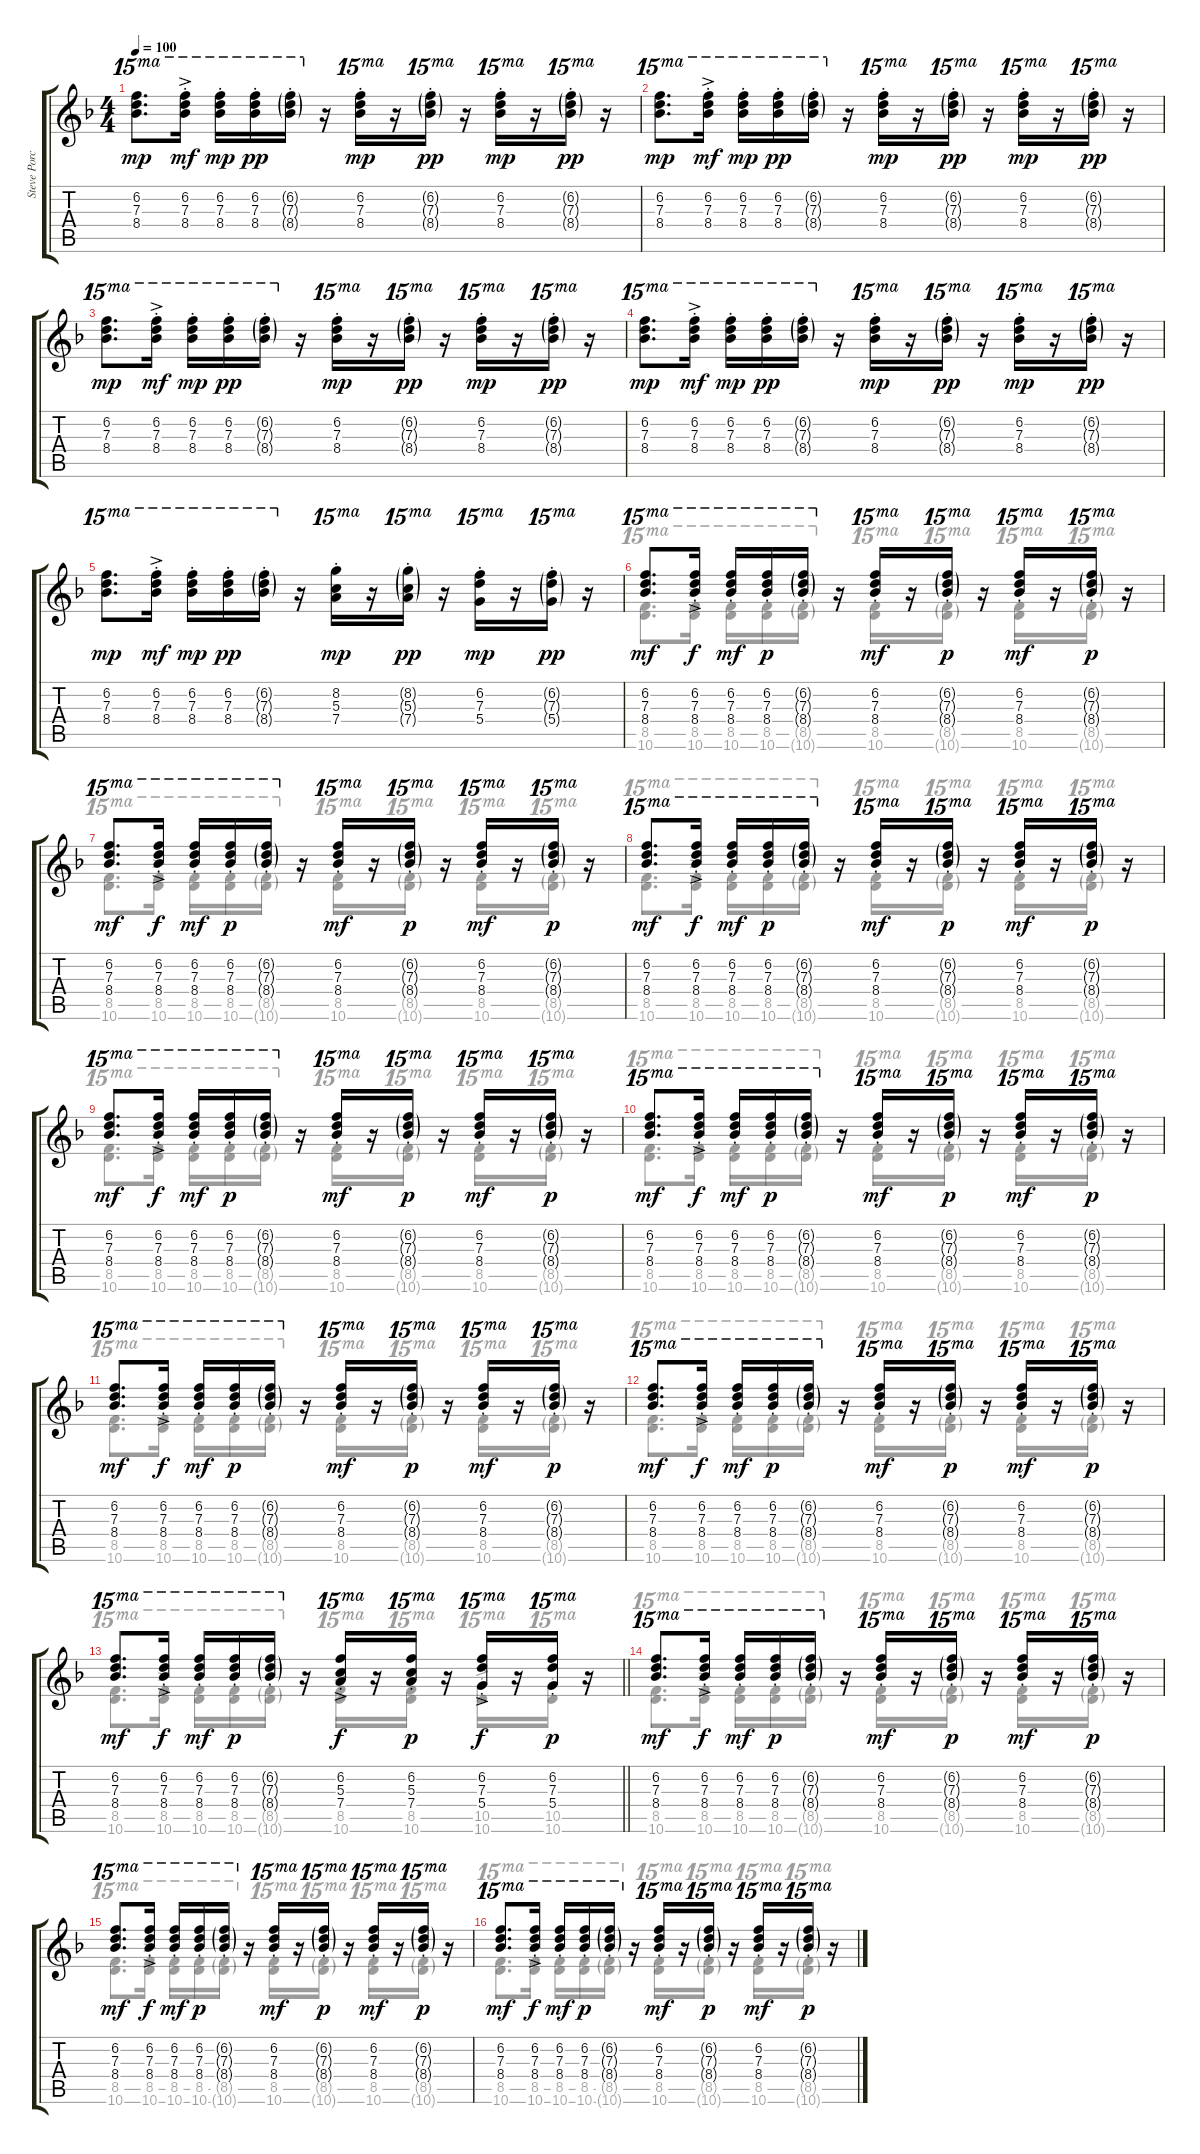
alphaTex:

\track ("Steve Porcaro-2" "Steve Porc") {instrument rockorgan}
\staff {score tabs}
\tuning (E7 B6 G6 D6 A5 E5) {hide}
\voice
\ts (4 4)
\tempo 100
\clef g2
\ks f
(6.2 7.3 8.4).8{d ot 15ma dy mp} (6.2{ac st} 7.3{ac st} 8.4{ac st}).16{ot 15ma dy mf} (6.2{st} 7.3{st} 8.4{st}).16{ot 15ma dy mp} (6.2{st} 7.3{st} 8.4{st}).16{ot 15ma dy pp} (6.2{g st} 7.3{g st} 8.4{g st}).16{ot 15ma} r.16 (6.2{st} 7.3{st} 8.4{st}).16{ot 15ma dy mp} r.16 (6.2{g st} 7.3{g st} 8.4{g st}).16{ot 15ma dy pp} r.16 (6.2{st} 7.3{st} 8.4{st}).16{ot 15ma dy mp} r.16 (6.2{g st} 7.3{g st} 8.4{g st}).16{ot 15ma dy pp} r.16 |
(6.2 7.3 8.4).8{d ot 15ma dy mp} (6.2{ac st} 7.3{ac st} 8.4{ac st}).16{ot 15ma dy mf} (6.2{st} 7.3{st} 8.4{st}).16{ot 15ma dy mp} (6.2{st} 7.3{st} 8.4{st}).16{ot 15ma dy pp} (6.2{g st} 7.3{g st} 8.4{g st}).16{ot 15ma} r.16 (6.2{st} 7.3{st} 8.4{st}).16{ot 15ma dy mp} r.16 (6.2{g st} 7.3{g st} 8.4{g st}).16{ot 15ma dy pp} r.16 (6.2{st} 7.3{st} 8.4{st}).16{ot 15ma dy mp} r.16 (6.2{g st} 7.3{g st} 8.4{g st}).16{ot 15ma dy pp} r.16 |
(6.2 7.3 8.4).8{d ot 15ma dy mp} (6.2{ac st} 7.3{ac st} 8.4{ac st}).16{ot 15ma dy mf} (6.2{st} 7.3{st} 8.4{st}).16{ot 15ma dy mp} (6.2{st} 7.3{st} 8.4{st}).16{ot 15ma dy pp} (6.2{g st} 7.3{g st} 8.4{g st}).16{ot 15ma} r.16 (6.2{st} 7.3{st} 8.4{st}).16{ot 15ma dy mp} r.16 (6.2{g st} 7.3{g st} 8.4{g st}).16{ot 15ma dy pp} r.16 (6.2{st} 7.3{st} 8.4{st}).16{ot 15ma dy mp} r.16 (6.2{g st} 7.3{g st} 8.4{g st}).16{ot 15ma dy pp} r.16 |
(6.2 7.3 8.4).8{d ot 15ma dy mp} (6.2{ac st} 7.3{ac st} 8.4{ac st}).16{ot 15ma dy mf} (6.2{st} 7.3{st} 8.4{st}).16{ot 15ma dy mp} (6.2{st} 7.3{st} 8.4{st}).16{ot 15ma dy pp} (6.2{g st} 7.3{g st} 8.4{g st}).16{ot 15ma} r.16 (6.2{st} 7.3{st} 8.4{st}).16{ot 15ma dy mp} r.16 (6.2{g st} 7.3{g st} 8.4{g st}).16{ot 15ma dy pp} r.16 (6.2{st} 7.3{st} 8.4{st}).16{ot 15ma dy mp} r.16 (6.2{g st} 7.3{g st} 8.4{g st}).16{ot 15ma dy pp} r.16 |
(6.2 7.3 8.4).8{d ot 15ma dy mp} (6.2{ac st} 7.3{ac st} 8.4{ac st}).16{ot 15ma dy mf} (6.2{st} 7.3{st} 8.4{st}).16{ot 15ma dy mp} (6.2{st} 7.3{st} 8.4{st}).16{ot 15ma dy pp} (6.2{g st} 7.3{g st} 8.4{g st}).16{ot 15ma} r.16 (8.2{st} 5.3{st} 7.4{st}).16{ot 15ma dy mp} r.16 (8.2{g st} 5.3{g st} 7.4{g st}).16{ot 15ma dy pp} r.16 (6.2{st} 7.3{st} 5.4{st}).16{ot 15ma dy mp} r.16 (6.2{g st} 7.3{g st} 5.4{g st}).16{ot 15ma dy pp} r.16 |
(6.2 7.3 8.4).8{d ot 15ma dy mf} (6.2{ac st} 7.3{ac st} 8.4{ac st}).16{ot 15ma dy f} (6.2{st} 7.3{st} 8.4{st}).16{ot 15ma dy mf} (6.2{st} 7.3{st} 8.4{st}).16{ot 15ma dy p} (6.2{g st} 7.3{g st} 8.4{g st}).16{ot 15ma} r.16 (6.2{st} 7.3{st} 8.4{st}).16{ot 15ma dy mf} r.16 (6.2{g st} 7.3{g st} 8.4{g st}).16{ot 15ma dy p} r.16 (6.2{st} 7.3{st} 8.4{st}).16{ot 15ma dy mf} r.16 (6.2{g st} 7.3{g st} 8.4{g st}).16{ot 15ma dy p} r.16 |
(6.2 7.3 8.4).8{d ot 15ma dy mf} (6.2{ac st} 7.3{ac st} 8.4{ac st}).16{ot 15ma dy f} (6.2{st} 7.3{st} 8.4{st}).16{ot 15ma dy mf} (6.2{st} 7.3{st} 8.4{st}).16{ot 15ma dy p} (6.2{g st} 7.3{g st} 8.4{g st}).16{ot 15ma} r.16 (6.2{st} 7.3{st} 8.4{st}).16{ot 15ma dy mf} r.16 (6.2{g st} 7.3{g st} 8.4{g st}).16{ot 15ma dy p} r.16 (6.2{st} 7.3{st} 8.4{st}).16{ot 15ma dy mf} r.16 (6.2{g st} 7.3{g st} 8.4{g st}).16{ot 15ma dy p} r.16 |
(6.2 7.3 8.4).8{d ot 15ma dy mf} (6.2{ac st} 7.3{ac st} 8.4{ac st}).16{ot 15ma dy f} (6.2{st} 7.3{st} 8.4{st}).16{ot 15ma dy mf} (6.2{st} 7.3{st} 8.4{st}).16{ot 15ma dy p} (6.2{g st} 7.3{g st} 8.4{g st}).16{ot 15ma} r.16 (6.2{st} 7.3{st} 8.4{st}).16{ot 15ma dy mf} r.16 (6.2{g st} 7.3{g st} 8.4{g st}).16{ot 15ma dy p} r.16 (6.2{st} 7.3{st} 8.4{st}).16{ot 15ma dy mf} r.16 (6.2{g st} 7.3{g st} 8.4{g st}).16{ot 15ma dy p} r.16 |
(6.2 7.3 8.4).8{d ot 15ma dy mf} (6.2{ac st} 7.3{ac st} 8.4{ac st}).16{ot 15ma dy f} (6.2{st} 7.3{st} 8.4{st}).16{ot 15ma dy mf} (6.2{st} 7.3{st} 8.4{st}).16{ot 15ma dy p} (6.2{g st} 7.3{g st} 8.4{g st}).16{ot 15ma} r.16 (6.2{st} 7.3{st} 8.4{st}).16{ot 15ma dy mf} r.16 (6.2{g st} 7.3{g st} 8.4{g st}).16{ot 15ma dy p} r.16 (6.2{st} 7.3{st} 8.4{st}).16{ot 15ma dy mf} r.16 (6.2{g st} 7.3{g st} 8.4{g st}).16{ot 15ma dy p} r.16 |
(6.2 7.3 8.4).8{d ot 15ma dy mf} (6.2{ac st} 7.3{ac st} 8.4{ac st}).16{ot 15ma dy f} (6.2{st} 7.3{st} 8.4{st}).16{ot 15ma dy mf} (6.2{st} 7.3{st} 8.4{st}).16{ot 15ma dy p} (6.2{g st} 7.3{g st} 8.4{g st}).16{ot 15ma} r.16 (6.2{st} 7.3{st} 8.4{st}).16{ot 15ma dy mf} r.16 (6.2{g st} 7.3{g st} 8.4{g st}).16{ot 15ma dy p} r.16 (6.2{st} 7.3{st} 8.4{st}).16{ot 15ma dy mf} r.16 (6.2{g st} 7.3{g st} 8.4{g st}).16{ot 15ma dy p} r.16 |
(6.2 7.3 8.4).8{d ot 15ma dy mf} (6.2{ac st} 7.3{ac st} 8.4{ac st}).16{ot 15ma dy f} (6.2{st} 7.3{st} 8.4{st}).16{ot 15ma dy mf} (6.2{st} 7.3{st} 8.4{st}).16{ot 15ma dy p} (6.2{g st} 7.3{g st} 8.4{g st}).16{ot 15ma} r.16 (6.2{st} 7.3{st} 8.4{st}).16{ot 15ma dy mf} r.16 (6.2{g st} 7.3{g st} 8.4{g st}).16{ot 15ma dy p} r.16 (6.2{st} 7.3{st} 8.4{st}).16{ot 15ma dy mf} r.16 (6.2{g st} 7.3{g st} 8.4{g st}).16{ot 15ma dy p} r.16 |
(6.2 7.3 8.4).8{d ot 15ma dy mf} (6.2{ac st} 7.3{ac st} 8.4{ac st}).16{ot 15ma dy f} (6.2{st} 7.3{st} 8.4{st}).16{ot 15ma dy mf} (6.2{st} 7.3{st} 8.4{st}).16{ot 15ma dy p} (6.2{g st} 7.3{g st} 8.4{g st}).16{ot 15ma} r.16 (6.2{st} 7.3{st} 8.4{st}).16{ot 15ma dy mf} r.16 (6.2{g st} 7.3{g st} 8.4{g st}).16{ot 15ma dy p} r.16 (6.2{st} 7.3{st} 8.4{st}).16{ot 15ma dy mf} r.16 (6.2{g st} 7.3{g st} 8.4{g st}).16{ot 15ma dy p} r.16 |
\barLineRight lightlight
(6.2 7.3 8.4).8{d ot 15ma dy mf} (6.2{ac st} 7.3{ac st} 8.4{ac st}).16{ot 15ma dy f} (6.2{st} 7.3{st} 8.4{st}).16{ot 15ma dy mf} (6.2{st} 7.3{st} 8.4{st}).16{ot 15ma dy p} (6.2{g st} 7.3{g st} 8.4{g st}).16{ot 15ma} r.16 (6.2{ac st} 5.3{ac st} 7.4{ac st}).16{ot 15ma dy f} r.16 (6.2{st} 5.3{st} 7.4{st}).16{ot 15ma dy p} r.16 (6.2{ac st} 7.3{ac st} 5.4{ac st}).16{ot 15ma dy f} r.16 (6.2{st} 7.3{st} 5.4{st}).16{ot 15ma dy p} r.16 |
(6.2 7.3 8.4).8{d ot 15ma dy mf} (6.2{ac st} 7.3{ac st} 8.4{ac st}).16{ot 15ma dy f} (6.2{st} 7.3{st} 8.4{st}).16{ot 15ma dy mf} (6.2{st} 7.3{st} 8.4{st}).16{ot 15ma dy p} (6.2{g st} 7.3{g st} 8.4{g st}).16{ot 15ma} r.16 (6.2{st} 7.3{st} 8.4{st}).16{ot 15ma dy mf} r.16 (6.2{g st} 7.3{g st} 8.4{g st}).16{ot 15ma dy p} r.16 (6.2{st} 7.3{st} 8.4{st}).16{ot 15ma dy mf} r.16 (6.2{g st} 7.3{g st} 8.4{g st}).16{ot 15ma dy p} r.16 |
(6.2 7.3 8.4).8{d ot 15ma dy mf} (6.2{ac st} 7.3{ac st} 8.4{ac st}).16{ot 15ma dy f} (6.2{st} 7.3{st} 8.4{st}).16{ot 15ma dy mf} (6.2{st} 7.3{st} 8.4{st}).16{ot 15ma dy p} (6.2{g st} 7.3{g st} 8.4{g st}).16{ot 15ma} r.16 (6.2{st} 7.3{st} 8.4{st}).16{ot 15ma dy mf} r.16 (6.2{g st} 7.3{g st} 8.4{g st}).16{ot 15ma dy p} r.16 (6.2{st} 7.3{st} 8.4{st}).16{ot 15ma dy mf} r.16 (6.2{g st} 7.3{g st} 8.4{g st}).16{ot 15ma dy p} r.16 |
(6.2 7.3 8.4).8{d ot 15ma dy mf} (6.2{ac st} 7.3{ac st} 8.4{ac st}).16{ot 15ma dy f} (6.2{st} 7.3{st} 8.4{st}).16{ot 15ma dy mf} (6.2{st} 7.3{st} 8.4{st}).16{ot 15ma dy p} (6.2{g st} 7.3{g st} 8.4{g st}).16{ot 15ma} r.16 (6.2{st} 7.3{st} 8.4{st}).16{ot 15ma dy mf} r.16 (6.2{g st} 7.3{g st} 8.4{g st}).16{ot 15ma dy p} r.16 (6.2{st} 7.3{st} 8.4{st}).16{ot 15ma dy mf} r.16 (6.2{g st} 7.3{g st} 8.4{g st}).16{ot 15ma dy p} r.16
\voice
\clef g2
\ottava regular
\simile none
\ks f
|
|
|
|
|
(8.5 10.6).8{d ot 15ma dy mf} (8.5{ac st} 10.6{ac st}).16{ot 15ma dy f} (8.5{st} 10.6{st}).16{ot 15ma dy mf} (8.5{st} 10.6{st}).16{ot 15ma dy p} (8.5{g st} 10.6{g st}).16{ot 15ma} r.16 (8.5{st} 10.6{st}).16{ot 15ma dy mf} r.16 (8.5{g st} 10.6{g st}).16{ot 15ma dy p} r.16 (8.5{st} 10.6{st}).16{ot 15ma dy mf} r.16 (8.5{g st} 10.6{g st}).16{ot 15ma dy p} r.16 |
(8.5 10.6).8{d ot 15ma dy mf} (8.5{ac st} 10.6{ac st}).16{ot 15ma dy f} (8.5{st} 10.6{st}).16{ot 15ma dy mf} (8.5{st} 10.6{st}).16{ot 15ma dy p} (8.5{g st} 10.6{g st}).16{ot 15ma} r.16 (8.5{st} 10.6{st}).16{ot 15ma dy mf} r.16 (8.5{g st} 10.6{g st}).16{ot 15ma dy p} r.16 (8.5{st} 10.6{st}).16{ot 15ma dy mf} r.16 (8.5{g st} 10.6{g st}).16{ot 15ma dy p} r.16 |
(8.5 10.6).8{d ot 15ma dy mf} (8.5{ac st} 10.6{ac st}).16{ot 15ma dy f} (8.5{st} 10.6{st}).16{ot 15ma dy mf} (8.5{st} 10.6{st}).16{ot 15ma dy p} (8.5{g st} 10.6{g st}).16{ot 15ma} r.16 (8.5{st} 10.6{st}).16{ot 15ma dy mf} r.16 (8.5{g st} 10.6{g st}).16{ot 15ma dy p} r.16 (8.5{st} 10.6{st}).16{ot 15ma dy mf} r.16 (8.5{g st} 10.6{g st}).16{ot 15ma dy p} r.16 |
(8.5 10.6).8{d ot 15ma dy mf} (8.5{ac st} 10.6{ac st}).16{ot 15ma dy f} (8.5{st} 10.6{st}).16{ot 15ma dy mf} (8.5{st} 10.6{st}).16{ot 15ma dy p} (8.5{g st} 10.6{g st}).16{ot 15ma} r.16 (8.5{st} 10.6{st}).16{ot 15ma dy mf} r.16 (8.5{g st} 10.6{g st}).16{ot 15ma dy p} r.16 (8.5{st} 10.6{st}).16{ot 15ma dy mf} r.16 (8.5{g st} 10.6{g st}).16{ot 15ma dy p} r.16 |
(8.5 10.6).8{d ot 15ma dy mf} (8.5{ac st} 10.6{ac st}).16{ot 15ma dy f} (8.5{st} 10.6{st}).16{ot 15ma dy mf} (8.5{st} 10.6{st}).16{ot 15ma dy p} (8.5{g st} 10.6{g st}).16{ot 15ma} r.16 (8.5{st} 10.6{st}).16{ot 15ma dy mf} r.16 (8.5{g st} 10.6{g st}).16{ot 15ma dy p} r.16 (8.5{st} 10.6{st}).16{ot 15ma dy mf} r.16 (8.5{g st} 10.6{g st}).16{ot 15ma dy p} r.16 |
(8.5 10.6).8{d ot 15ma dy mf} (8.5{ac st} 10.6{ac st}).16{ot 15ma dy f} (8.5{st} 10.6{st}).16{ot 15ma dy mf} (8.5{st} 10.6{st}).16{ot 15ma dy p} (8.5{g st} 10.6{g st}).16{ot 15ma} r.16 (8.5{st} 10.6{st}).16{ot 15ma dy mf} r.16 (8.5{g st} 10.6{g st}).16{ot 15ma dy p} r.16 (8.5{st} 10.6{st}).16{ot 15ma dy mf} r.16 (8.5{g st} 10.6{g st}).16{ot 15ma dy p} r.16 |
(8.5 10.6).8{d ot 15ma dy mf} (8.5{ac st} 10.6{ac st}).16{ot 15ma dy f} (8.5{st} 10.6{st}).16{ot 15ma dy mf} (8.5{st} 10.6{st}).16{ot 15ma dy p} (8.5{g st} 10.6{g st}).16{ot 15ma} r.16 (8.5{st} 10.6{st}).16{ot 15ma dy mf} r.16 (8.5{g st} 10.6{g st}).16{ot 15ma dy p} r.16 (8.5{st} 10.6{st}).16{ot 15ma dy mf} r.16 (8.5{g st} 10.6{g st}).16{ot 15ma dy p} r.16 |
\barLineRight lightlight
(8.5 10.6).8{d ot 15ma dy mf} (8.5{ac st} 10.6{ac st}).16{ot 15ma dy f} (8.5{st} 10.6{st}).16{ot 15ma dy mf} (8.5{st} 10.6{st}).16{ot 15ma dy p} (8.5{g st} 10.6{g st}).16{ot 15ma} r.16 (8.5{ac st} 10.6{ac st}).16{ot 15ma dy f} r.16 (8.5{st} 10.6{st}).16{ot 15ma dy p} r.16 (10.5{ac st} 10.6{ac st}).16{ot 15ma dy f} r.16 (10.5{st} 10.6{st}).16{ot 15ma dy p} r.16 |
(8.5 10.6).8{d ot 15ma dy mf} (8.5{ac st} 10.6{ac st}).16{ot 15ma dy f} (8.5{st} 10.6{st}).16{ot 15ma dy mf} (8.5{st} 10.6{st}).16{ot 15ma dy p} (8.5{g st} 10.6{g st}).16{ot 15ma} r.16 (8.5{st} 10.6{st}).16{ot 15ma dy mf} r.16 (8.5{g st} 10.6{g st}).16{ot 15ma dy p} r.16 (8.5{st} 10.6{st}).16{ot 15ma dy mf} r.16 (8.5{g st} 10.6{g st}).16{ot 15ma dy p} r.16 |
(8.5 10.6).8{d ot 15ma dy mf} (8.5{ac st} 10.6{ac st}).16{ot 15ma dy f} (8.5{st} 10.6{st}).16{ot 15ma dy mf} (8.5{st} 10.6{st}).16{ot 15ma dy p} (8.5{g st} 10.6{g st}).16{ot 15ma} r.16 (8.5{st} 10.6{st}).16{ot 15ma dy mf} r.16 (8.5{g st} 10.6{g st}).16{ot 15ma dy p} r.16 (8.5{st} 10.6{st}).16{ot 15ma dy mf} r.16 (8.5{g st} 10.6{g st}).16{ot 15ma dy p} r.16 |
(8.5 10.6).8{d ot 15ma dy mf} (8.5{ac st} 10.6{ac st}).16{ot 15ma dy f} (8.5{st} 10.6{st}).16{ot 15ma dy mf} (8.5{st} 10.6{st}).16{ot 15ma dy p} (8.5{g st} 10.6{g st}).16{ot 15ma} r.16 (8.5{st} 10.6{st}).16{ot 15ma dy mf} r.16 (8.5{g st} 10.6{g st}).16{ot 15ma dy p} r.16 (8.5{st} 10.6{st}).16{ot 15ma dy mf} r.16 (8.5{g st} 10.6{g st}).16{ot 15ma dy p} r.16
